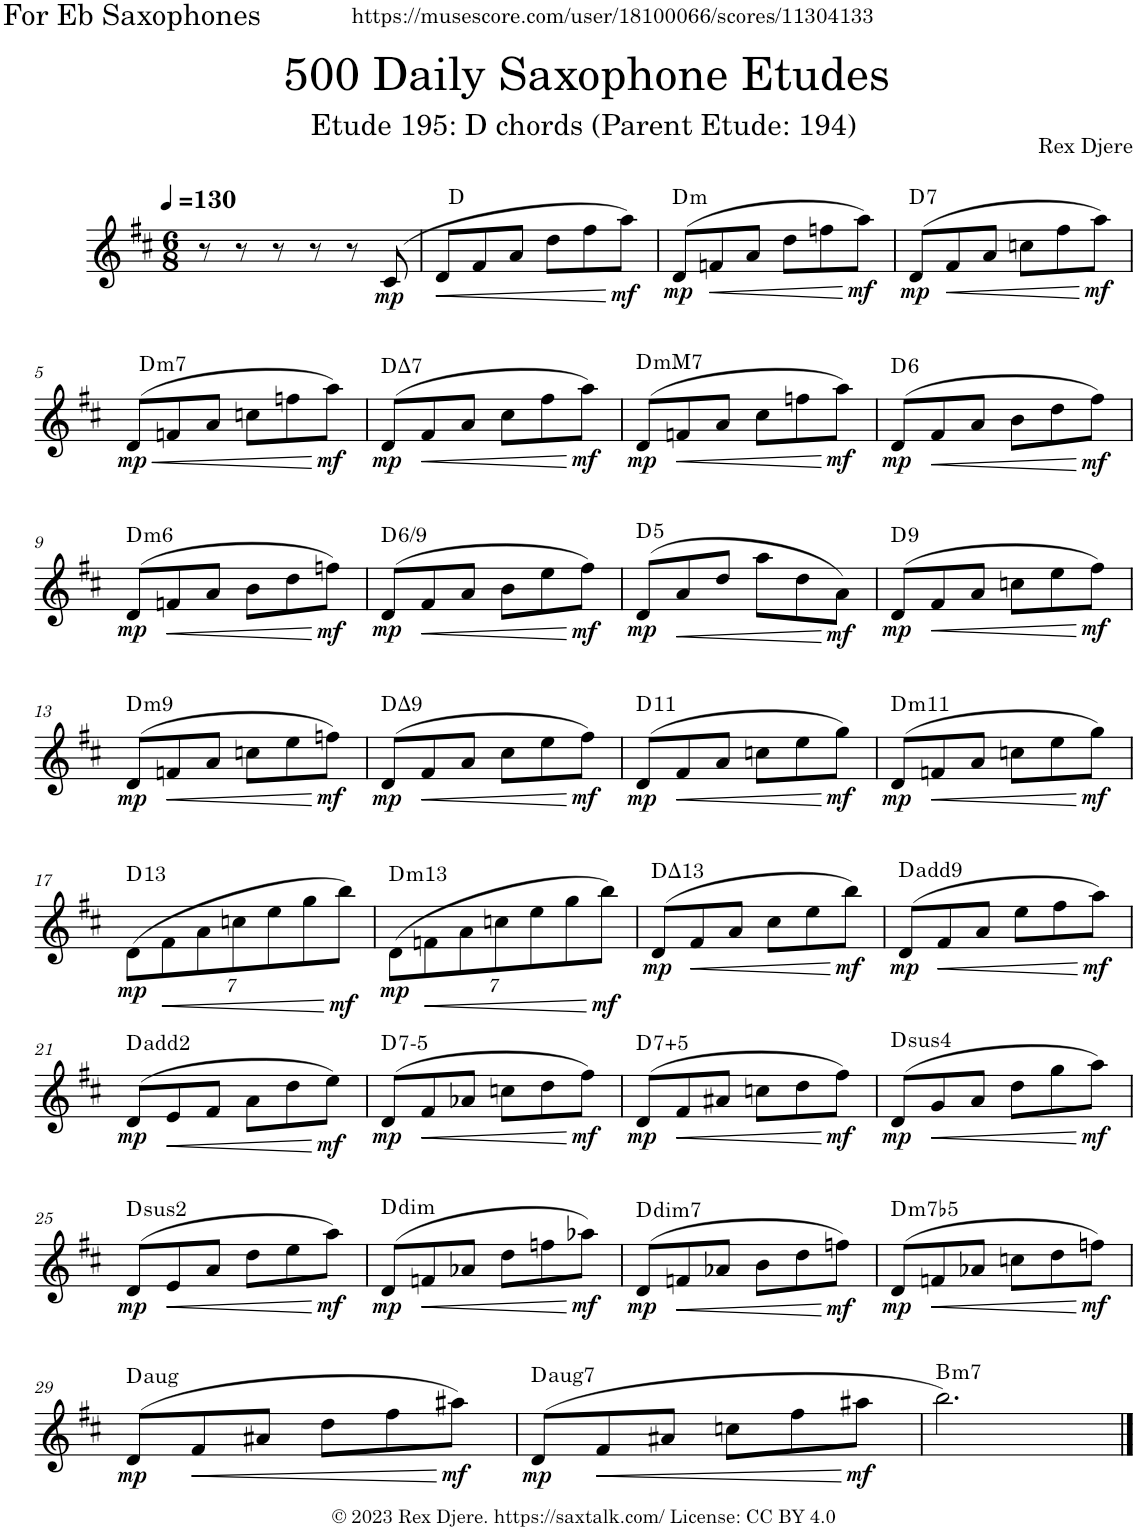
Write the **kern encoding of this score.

**kern	**dynam	**harte
*part1	*part1	*part1
*staff1	*staff1	*
*I"Alto Saxophone	*	*
*I'A. Sax.	*	*
*clefG2	*	*
*Trd5c9	*	*
*k[f#c#]	*	*
*M6/8	*	*
*MM130	*	*
=1	=1	=1
8r	.	.
8r	.	.
8r	.	.
8r	.	.
8r	.	.
!	!LO:DY:b	!
(8c#/	mp	.
=2	=2	=2
!	!LO:HP:b	!
8d/L	<	D:maj
8f#/	.	.
8a/J	.	.
8dd\L	.	.
8ff#\	.	.
!	!LO:DY:n=1:b	!
8aa\J)	[ mf	.
=3	=3	=3
!	!LO:DY:b	!LO:H:kt=m
(8d/L	mp	D:min
!	!LO:HP:b	!
8fn/	<	.
8a/J	.	.
8dd\L	.	.
8ffn\	.	.
!	!LO:DY:n=1:b	!
8aa\J)	[ mf	.
=4	=4	=4
!	!LO:DY:b	!LO:H:kt=7
(8d/L	mp	D:7
!	!LO:HP:b	!
8f#/	<	.
8a/J	.	.
8ccn\L	.	.
8ff#\	.	.
!	!LO:DY:n=1:b	!
8aa\J)	[ mf	.
!!LO:LB:g=z
=5	=5	=5
!	!LO:HP:b	!
!	!LO:DY:n=1:b	!LO:H:kt=m7
(8d/L	< mp	D:min7
8fn/	.	.
8a/J	.	.
8ccn\L	.	.
8ffn\	.	.
!	!LO:DY:n=2:b	!
8aa\J)	[ mf	.
=6	=6	=6
!	!LO:DY:b	!LO:H:kt=7
(8d/L	mp	D:maj7
!	!LO:HP:b	!
8f#/	<	.
8a/J	.	.
8cc#\L	.	.
8ff#\	.	.
!	!LO:DY:n=1:b	!
8aa\J)	[ mf	.
=7	=7	=7
!	!LO:DY:b	!LO:H:kt=mM7
(8d/L	mp	D:minmaj7
!	!LO:HP:b	!
8fn/	<	.
8a/J	.	.
8cc#\L	.	.
8ffn\	.	.
!	!LO:DY:n=1:b	!
8aa\J)	[ mf	.
=8	=8	=8
!	!LO:DY:b	!LO:H:kt=6
(8d/L	mp	D:maj6
!	!LO:HP:b	!
8f#/	<	.
8a/J	.	.
8b\L	.	.
8dd\	.	.
!	!LO:DY:n=1:b	!
8ff#\J)	[ mf	.
!!LO:LB:g=z
=9	=9	=9
!	!LO:DY:b	!LO:H:kt=m6
(8d/L	mp	D:min6
!	!LO:HP:b	!
8fn/	<	.
8a/J	.	.
8b\L	.	.
8dd\	.	.
!	!LO:DY:n=1:b	!
8ffn\J)	[ mf	.
=10	=10	=10
!	!LO:DY:b	!LO:H:kt=/6
(8d/L	mp	D:maj6(9)
!	!LO:HP:b	!
8f#/	<	.
8a/J	.	.
8b\L	.	.
8ee\	.	.
!	!LO:DY:n=1:b	!
8ff#\J)	[ mf	.
=11	=11	=11
!	!LO:DY:b	!LO:H:kt=5
(8d/L	mp	D:(1,5)
!	!LO:HP:b	!
8a/	<	.
8dd/J	.	.
8aa\L	.	.
8dd\	.	.
!	!LO:DY:n=1:b	!
8a\J)	[ mf	.
=12	=12	=12
!	!LO:DY:b	!LO:H:kt=9
(8d/L	mp	D:9
!	!LO:HP:b	!
8f#/	<	.
8a/J	.	.
8ccn\L	.	.
8ee\	.	.
!	!LO:DY:n=1:b	!
8ff#\J)	[ mf	.
!!LO:LB:g=z
=13	=13	=13
!	!LO:DY:b	!LO:H:kt=m9
(8d/L	mp	D:min9
!	!LO:HP:b	!
8fn/	<	.
8a/J	.	.
8ccn\L	.	.
8ee\	.	.
!	!LO:DY:n=1:b	!
8ffn\J)	[ mf	.
=14	=14	=14
!	!LO:DY:b	!LO:H:kt=9
(8d/L	mp	D:maj9
!	!LO:HP:b	!
8f#/	<	.
8a/J	.	.
8cc#\L	.	.
8ee\	.	.
!	!LO:DY:n=1:b	!
8ff#\J)	[ mf	.
=15	=15	=15
!	!LO:DY:b	!LO:H:kt=11
(8d/L	mp	D:9(11)
!	!LO:HP:b	!
8f#/	<	.
8a/J	.	.
8ccn\L	.	.
8ee\	.	.
!	!LO:DY:n=1:b	!
8gg\J)	[ mf	.
=16	=16	=16
!	!LO:DY:b	!LO:H:kt=m11
(8d/L	mp	D:min9(11)
!	!LO:HP:b	!
8fn/	<	.
8a/J	.	.
8ccn\L	.	.
8ee\	.	.
!	!LO:DY:n=1:b	!
8gg\J)	[ mf	.
!!LO:LB:g=z
=17	=17	=17
*Xbrackettup	*	*
!	!LO:DY:b	!LO:H:kt=13
(28%3d\L	mp	D:9(11,13)
!	!LO:HP:b	!
28%3f#\	<	.
28%3a\	.	.
28%3ccn\	.	.
28%3ee\	.	.
28%3gg\	.	.
!	!LO:DY:n=1:b	!
28%3bb\J)	[ mf	.
=18	=18	=18
!	!LO:DY:b	!LO:H:kt=m13
(28%3d\L	mp	D:min9(11,13)
!	!LO:HP:b	!
28%3fn\	<	.
28%3a\	.	.
28%3ccn\	.	.
28%3ee\	.	.
28%3gg\	.	.
!	!LO:DY:n=1:b	!
28%3bb\J)	[ mf	.
=19	=19	=19
!	!LO:DY:b	!LO:H:kt=13
(8d/L	mp	D:maj9(11,13)
!	!LO:HP:b	!
8f#/	<	.
8a/J	.	.
8cc#\L	.	.
8ee\	.	.
!	!LO:DY:n=1:b	!
8bb\J)	[ mf	.
=20	=20	=20
!	!LO:DY:b	!
(8d/L	mp	D:maj(9)
!	!LO:HP:b	!
8f#/	<	.
8a/J	.	.
8ee\L	.	.
8ff#\	.	.
!	!LO:DY:n=1:b	!
8aa\J)	[ mf	.
!!LO:LB:g=z
=21	=21	=21
!	!LO:DY:b	!
(8d/L	mp	D:maj(2)
!	!LO:HP:b	!
8e/	<	.
8f#/J	.	.
8a\L	.	.
8dd\	.	.
!	!LO:DY:n=1:b	!
8ee\J)	[ mf	.
=22	=22	=22
!	!LO:DY:b	!LO:H:kt=7
(8d/L	mp	D:(3,b5,b7)
!	!LO:HP:b	!
8f#/	<	.
8a-X/J	.	.
8ccn\L	.	.
8dd\	.	.
!	!LO:DY:n=1:b	!
8ff#\J)	[ mf	.
=23	=23	=23
!	!LO:DY:b	!LO:H:kt=7
(8d/L	mp	D:(3,#5,b7)
!	!LO:HP:b	!
8f#/	<	.
8a#X/J	.	.
8ccn\L	.	.
8dd\	.	.
!	!LO:DY:n=1:b	!
8ff#\J)	[ mf	.
=24	=24	=24
!	!LO:DY:b	!LO:H:kt=4
(8d/L	mp	D:sus4
!	!LO:HP:b	!
8g/	<	.
8a/J	.	.
8dd\L	.	.
8gg\	.	.
!	!LO:DY:n=1:b	!
8aa\J)	[ mf	.
!!LO:LB:g=z
=25	=25	=25
!	!LO:DY:b	!LO:H:kt=2
(8d/L	mp	D:(1,2,5)
!	!LO:HP:b	!
8e/	<	.
8a/J	.	.
8dd\L	.	.
8ee\	.	.
!	!LO:DY:n=1:b	!
8aa\J)	[ mf	.
=26	=26	=26
!	!LO:DY:b	!LO:H:kt=dim
(8d/L	mp	D:dim
!	!LO:HP:b	!
8fn/	<	.
8a-X/J	.	.
8dd\L	.	.
8ffn\	.	.
!	!LO:DY:n=1:b	!
8aa-X\J)	[ mf	.
=27	=27	=27
!	!LO:DY:b	!LO:H:kt=dim7
(8d/L	mp	D:dim7
!	!LO:HP:b	!
8fn/	<	.
8a-X/J	.	.
8b\L	.	.
8dd\	.	.
!	!LO:DY:n=1:b	!
8ffn\J)	[ mf	.
=28	=28	=28
!	!LO:DY:b	!LO:H:kt=m7b5
(8d/L	mp	D:hdim7
!	!LO:HP:b	!
8fn/	<	.
8a-X/J	.	.
8ccn\L	.	.
8dd\	.	.
!	!LO:DY:n=1:b	!
8ffn\J)	[ mf	.
!!LO:LB:g=z
=29	=29	=29
!	!LO:DY:b	!LO:H:kt=aug
(8d/L	mp	D:aug
!	!LO:HP:b	!
8f#/	<	.
8a#X/J	.	.
8dd\L	.	.
8ff#\	.	.
!	!LO:DY:n=1:b	!
8aa#X\J)	[ mf	.
=30	=30	=30
!	!LO:DY:b	!LO:H:kt=aug7
(8d/L	mp	D:aug(b7)
!	!LO:HP:b	!
8f#/	<	.
8a#X/J	.	.
8ccn\L	.	.
8ff#\	.	.
!	!LO:DY:n=1:b	!
8aa#X\J	[ mf	.
=31	=31	=31
!	!	!LO:H:kt=m7
2.bb\)	.	B:min7
==	==	==
*-	*-	*-
